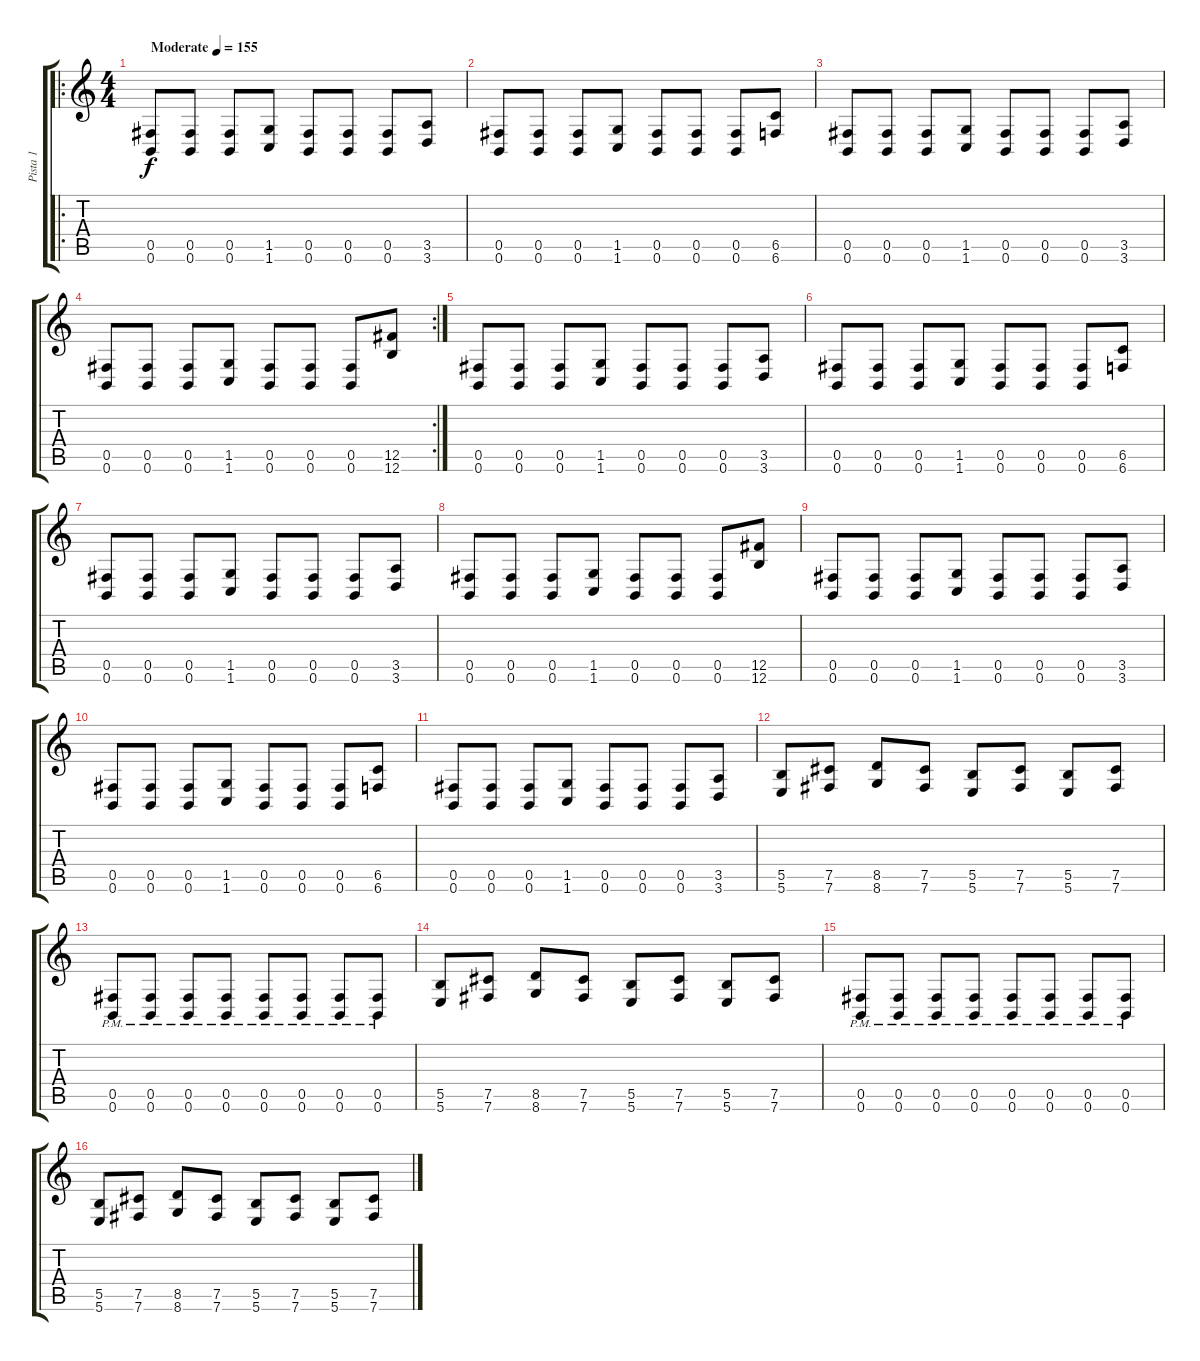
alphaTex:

\track ("Pista 1" "Pista 1") {instrument distortionguitar}
\staff {score tabs}
\tuning (Db4 Ab3 E3 B2 Gb2 B1) {hide}
\ro
\ts (4 4)
\tempo (155 "Moderate")
\clef g2
\ks c
(0.5 0.6).8{dy f instrument distortionguitar} (0.5 0.6).8 (0.5 0.6).8 (1.5 1.6).8 (0.5 0.6).8 (0.5 0.6).8 (0.5 0.6).8 (3.5 3.6).8 |
(0.5 0.6).8 (0.5 0.6).8 (0.5 0.6).8 (1.5 1.6).8 (0.5 0.6).8 (0.5 0.6).8 (0.5 0.6).8 (6.5 6.6).8 |
(0.5 0.6).8 (0.5 0.6).8 (0.5 0.6).8 (1.5 1.6).8 (0.5 0.6).8 (0.5 0.6).8 (0.5 0.6).8 (3.5 3.6).8 |
\rc 2
(0.5 0.6).8 (0.5 0.6).8 (0.5 0.6).8 (1.5 1.6).8 (0.5 0.6).8 (0.5 0.6).8 (0.5 0.6).8 (12.5 12.6).8 |
(0.5 0.6).8 (0.5 0.6).8 (0.5 0.6).8 (1.5 1.6).8 (0.5 0.6).8 (0.5 0.6).8 (0.5 0.6).8 (3.5 3.6).8 |
(0.5 0.6).8 (0.5 0.6).8 (0.5 0.6).8 (1.5 1.6).8 (0.5 0.6).8 (0.5 0.6).8 (0.5 0.6).8 (6.5 6.6).8 |
(0.5 0.6).8 (0.5 0.6).8 (0.5 0.6).8 (1.5 1.6).8 (0.5 0.6).8 (0.5 0.6).8 (0.5 0.6).8 (3.5 3.6).8 |
(0.5 0.6).8 (0.5 0.6).8 (0.5 0.6).8 (1.5 1.6).8 (0.5 0.6).8 (0.5 0.6).8 (0.5 0.6).8 (12.5 12.6).8 |
(0.5 0.6).8 (0.5 0.6).8 (0.5 0.6).8 (1.5 1.6).8 (0.5 0.6).8 (0.5 0.6).8 (0.5 0.6).8 (3.5 3.6).8 |
(0.5 0.6).8 (0.5 0.6).8 (0.5 0.6).8 (1.5 1.6).8 (0.5 0.6).8 (0.5 0.6).8 (0.5 0.6).8 (6.5 6.6).8 |
(0.5 0.6).8 (0.5 0.6).8 (0.5 0.6).8 (1.5 1.6).8 (0.5 0.6).8 (0.5 0.6).8 (0.5 0.6).8 (3.5 3.6).8 |
(5.5 5.6).8 (7.5 7.6).8 (8.5 8.6).8 (7.5 7.6).8 (5.5 5.6).8 (7.5 7.6).8 (5.5 5.6).8 (7.5 7.6).8 |
(0.5{pm} 0.6{pm}).8 (0.5{pm} 0.6{pm}).8 (0.5{pm} 0.6{pm}).8 (0.5{pm} 0.6{pm}).8 (0.5{pm} 0.6{pm}).8 (0.5{pm} 0.6{pm}).8 (0.5{pm} 0.6{pm}).8 (0.5{pm} 0.6{pm}).8 |
(5.5 5.6).8 (7.5 7.6).8 (8.5 8.6).8 (7.5 7.6).8 (5.5 5.6).8 (7.5 7.6).8 (5.5 5.6).8 (7.5 7.6).8 |
(0.5{pm} 0.6{pm}).8 (0.5{pm} 0.6{pm}).8 (0.5{pm} 0.6{pm}).8 (0.5{pm} 0.6{pm}).8 (0.5{pm} 0.6{pm}).8 (0.5{pm} 0.6{pm}).8 (0.5{pm} 0.6{pm}).8 (0.5{pm} 0.6{pm}).8 |
(5.5 5.6).8 (7.5 7.6).8 (8.5 8.6).8 (7.5 7.6).8 (5.5 5.6).8 (7.5 7.6).8 (5.5 5.6).8 (7.5 7.6).8
